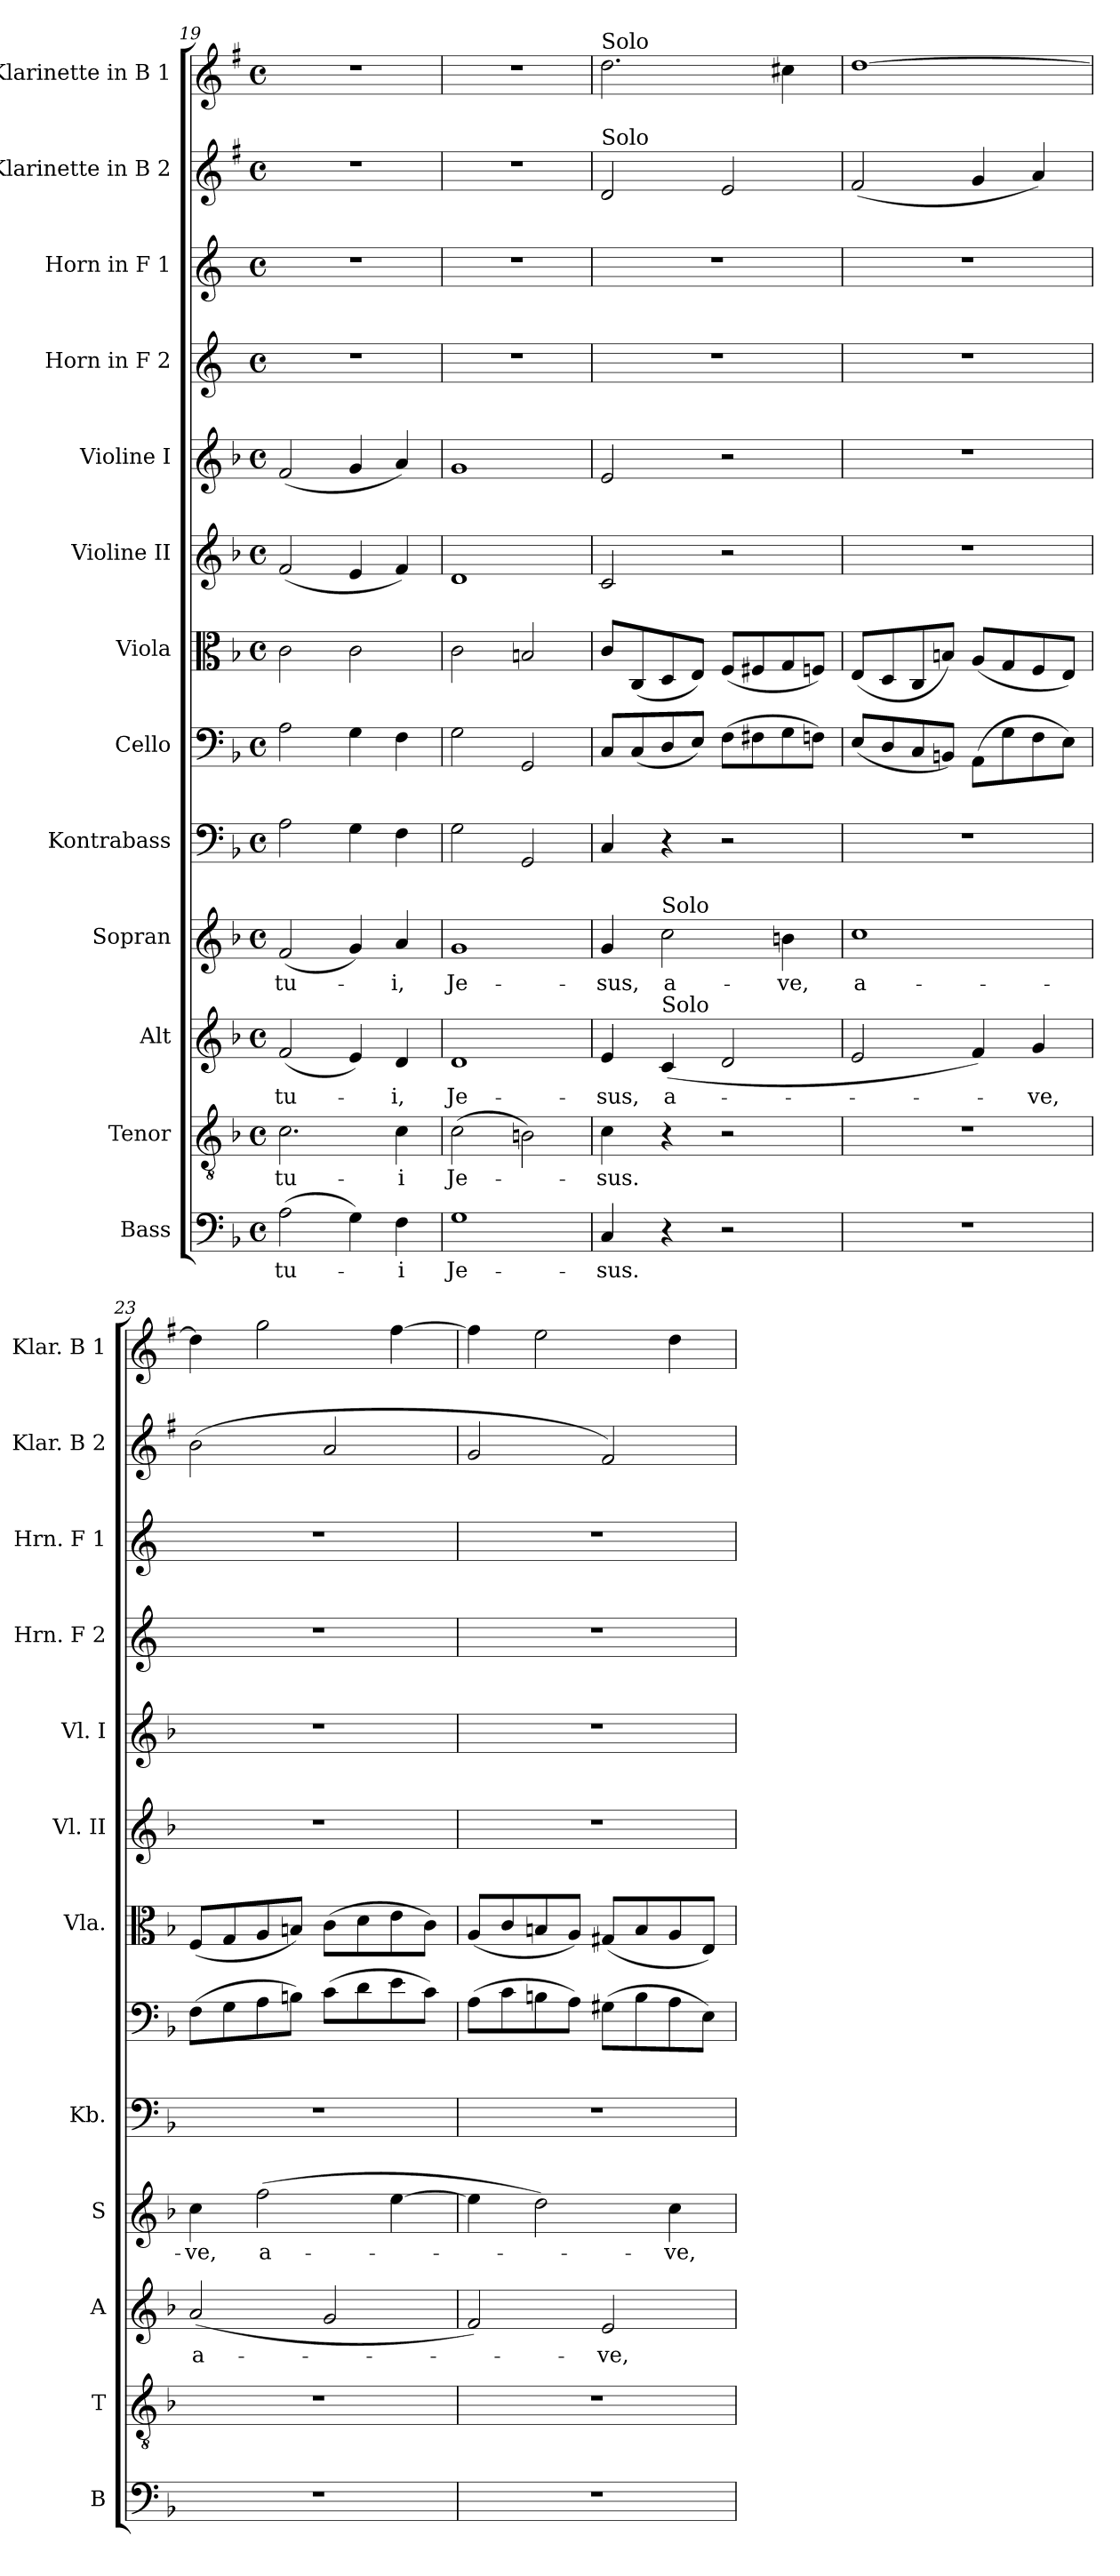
**kern	**text	**kern	**text	**kern	**text	**kern	**text	**kern	**kern	**kern	**kern	**kern	**kern	**kern	**kern	**kern
*part13	*part13	*part12	*part12	*part11	*part11	*part10	*part10	*part9	*part8	*part7	*part6	*part5	*part4	*part3	*part2	*part1
*staff13	*staff13	*staff12	*staff12	*staff11	*staff11	*staff10	*staff10	*staff9	*staff8	*staff7	*staff6	*staff5	*staff4	*staff3	*staff2	*staff1
*I"Bass	*	*I"Tenor	*	*I"Alt	*	*I"Sopran	*	*I"Kontrabass	*I"Cello	*I"Viola	*I"Violine II	*I"Violine I	*I"Horn in F 2	*I"Horn in F 1	*I"Klarinette in B 2	*I"Klarinette in B 1
*I'B	*	*I'T	*	*I'A	*	*I'S	*	*I'Kb.	*	*I'Vla.	*I'Vl. II	*I'Vl. I	*I'Hrn. F 2	*I'Hrn. F 1	*I'Klar. B 2	*I'Klar. B 1
*clefF4	*	*clefGv2	*	*clefG2	*	*clefG2	*	*clefF4	*clefF4	*clefC3	*clefG2	*clefG2	*clefG2	*clefG2	*clefG2	*clefG2
*	*	*	*	*	*	*	*	*ITrd7c12	*	*	*	*	*ITrd4c7	*ITrd4c7	*ITrd1c2	*ITrd1c2
*k[b-]	*	*k[b-]	*	*k[b-]	*	*k[b-]	*	*k[b-]	*k[b-]	*k[b-]	*k[b-]	*k[b-]	*k[b-]	*k[b-]	*k[b-]	*k[b-]
*F:	*	*F:	*	*F:	*	*F:	*	*F:	*F:	*F:	*F:	*F:	*F:	*F:	*F:	*F:
*M4/4	*	*M4/4	*	*M4/4	*	*M4/4	*	*M4/4	*M4/4	*M4/4	*M4/4	*M4/4	*M4/4	*M4/4	*M4/4	*M4/4
*met(c)	*	*met(c)	*	*met(c)	*	*met(c)	*	*met(c)	*met(c)	*met(c)	*met(c)	*met(c)	*met(c)	*met(c)	*met(c)	*met(c)
=19	=19	=19	=19	=19	=19	=19	=19	=19	=19	=19	=19	=19	=19	=19	=19	=19
!	!LO:LY:b	!	!LO:LY:b	!	!LO:LY:b	!	!LO:LY:b	!	!	!	!	!	!	!	!	!
(>2A\	tu-	2.c\	tu-	(<2f/	tu-	(<2f/	tu-	2AA\	2A\	2c\	(<2f/	(<2f/	1r	1r	1r	1r
4G\)	.	.	.	4e/)	.	4g/)	.	4GG\	4G\	2c\	4e/	4g/	.	.	.	.
!	!LO:LY:b	!	!LO:LY:b	!	!LO:LY:b	!	!LO:LY:b	!	!	!	!	!	!	!	!	!
4F\	-i	4c\	-i	4d/	-i,	4a/	-i,	4FF\	4F\	.	4f/)	4a/)	.	.	.	.
!!LO:PB:g=z
=20	=20	=20	=20	=20	=20	=20	=20	=20	=20	=20	=20	=20	=20	=20	=20	=20
!	!LO:LY:b	!	!LO:LY:b	!	!LO:LY:b	!	!LO:LY:b	!	!	!	!	!	!	!	!	!
1G	Je-	(>2c\	Je-	1d	Je-	1g	Je-	2GG\	2G\	2c\	1d	1g	1r	1r	1r	1r
.	.	2Bn\)	.	.	.	.	.	2GGG/	2GG/	2Bn/	.	.	.	.	.	.
=21	=21	=21	=21	=21	=21	=21	=21	=21	=21	=21	=21	=21	=21	=21	=21	=21
!	!	!	!	!	!	!	!	!	!	!	!	!	!	!	!	!LO:TX:a:t=Solo
!	!	!	!	!	!	!	!	!	!	!	!	!	!	!	!LO:TX:a:t=Solo	!
!	!LO:LY:b	!	!LO:LY:b	!	!LO:LY:b	!	!LO:LY:b	!	!	!	!	!	!	!	!	!
4C/	-sus.	4c\	-sus.	4e/	-sus,	4g/	-sus,	4CC/	8C/L	8c/L	2c/	2e/	1r	1r	2c/	2.cc\
.	.	.	.	.	.	.	.	.	(<8C/	(<8C/	.	.	.	.	.	.
!	!	!	!	!	!	!LO:TX:a:t=Solo	!	!	!	!	!	!	!	!	!	!
!	!	!	!	!LO:TX:a:t=Solo	!	!	!	!	!	!	!	!	!	!	!	!
!	!	!	!	!	!LO:LY:b	!	!LO:LY:b	!	!	!	!	!	!	!	!	!
4r	.	4r	.	(<4c/	a-	2cc\	a-	4r	8D/	8D/	.	.	.	.	.	.
.	.	.	.	.	.	.	.	.	8E/J)	8E/J)	.	.	.	.	.	.
2r	.	2r	.	2d/	.	.	.	2r	(>8F\L	(<8F/L	2r	2r	.	.	2d/	.
.	.	.	.	.	.	.	.	.	8F#X\	8F#X/	.	.	.	.	.	.
!	!	!	!	!	!	!	!LO:LY:b	!	!	!	!	!	!	!	!	!
.	.	.	.	.	.	4bn\	-ve,	.	8G\	8G/	.	.	.	.	.	4bn\
.	.	.	.	.	.	.	.	.	8Fn\J)	8Fn/J)	.	.	.	.	.	.
=22	=22	=22	=22	=22	=22	=22	=22	=22	=22	=22	=22	=22	=22	=22	=22	=22
!	!	!	!	!	!	!	!LO:LY:b	!	!	!	!	!	!	!	!	!
1r	.	1r	.	2e/	.	1cc	a-	1r	(<8E/L	(<8E/L	1r	1r	1r	1r	(<2e/	[1cc
.	.	.	.	.	.	.	.	.	8D/	8D/	.	.	.	.	.	.
.	.	.	.	.	.	.	.	.	8C/	8C/	.	.	.	.	.	.
.	.	.	.	.	.	.	.	.	8BBn/J)	8Bn/J)	.	.	.	.	.	.
.	.	.	.	4f/)	.	.	.	.	(>8AA\L	(<8A/L	.	.	.	.	4f/	.
.	.	.	.	.	.	.	.	.	8G\	8G/	.	.	.	.	.	.
!	!	!	!	!	!LO:LY:b	!	!	!	!	!	!	!	!	!	!	!
.	.	.	.	4g/	-ve,	.	.	.	8F\	8F/	.	.	.	.	4g/)	.
.	.	.	.	.	.	.	.	.	8E\J)	8E/J)	.	.	.	.	.	.
=23	=23	=23	=23	=23	=23	=23	=23	=23	=23	=23	=23	=23	=23	=23	=23	=23
!	!	!	!	!	!LO:LY:b	!	!LO:LY:b	!	!	!	!	!	!	!	!	!
1r	.	1r	.	(<2a/	a-	4cc\	-ve,	1r	(>8F\L	(<8F/L	1r	1r	1r	1r	(>2a\	4cc\]
.	.	.	.	.	.	.	.	.	8G\	8G/	.	.	.	.	.	.
!	!	!	!	!	!	!	!LO:LY:b	!	!	!	!	!	!	!	!	!
.	.	.	.	.	.	(>2ff\	a-	.	8A\	8A/	.	.	.	.	.	2ff\
.	.	.	.	.	.	.	.	.	8Bn\J)	8Bn/J)	.	.	.	.	.	.
.	.	.	.	2g/	.	.	.	.	(>8c\L	(>8c\L	.	.	.	.	2g/	.
.	.	.	.	.	.	.	.	.	8d\	8d\	.	.	.	.	.	.
.	.	.	.	.	.	[4ee\	.	.	8e\	8e\	.	.	.	.	.	[4ee\
.	.	.	.	.	.	.	.	.	8c\J)	8c\J)	.	.	.	.	.	.
=24	=24	=24	=24	=24	=24	=24	=24	=24	=24	=24	=24	=24	=24	=24	=24	=24
1r	.	1r	.	2f/)	.	4ee\]	.	1r	(>8A\L	(<8A/L	1r	1r	1r	1r	2f/	4ee\]
.	.	.	.	.	.	.	.	.	8c\	8c/	.	.	.	.	.	.
.	.	.	.	.	.	2dd\)	.	.	8Bn\	8Bn/	.	.	.	.	.	2dd\
.	.	.	.	.	.	.	.	.	8A\J)	8A/J)	.	.	.	.	.	.
!	!	!	!	!	!LO:LY:b	!	!	!	!	!	!	!	!	!	!	!
.	.	.	.	2e/	-ve,	.	.	.	(>8G#X\L	(<8G#X/L	.	.	.	.	2e/)	.
.	.	.	.	.	.	.	.	.	8B\	8B/	.	.	.	.	.	.
!	!	!	!	!	!	!	!LO:LY:b	!	!	!	!	!	!	!	!	!
.	.	.	.	.	.	4cc\	-ve,	.	8A\	8A/	.	.	.	.	.	4cc\
.	.	.	.	.	.	.	.	.	8E\J)	8E/J)	.	.	.	.	.	.
=	=	=	=	=	=	=	=	=	=	=	=	=	=	=	=	=
*-	*-	*-	*-	*-	*-	*-	*-	*-	*-	*-	*-	*-	*-	*-	*-	*-
